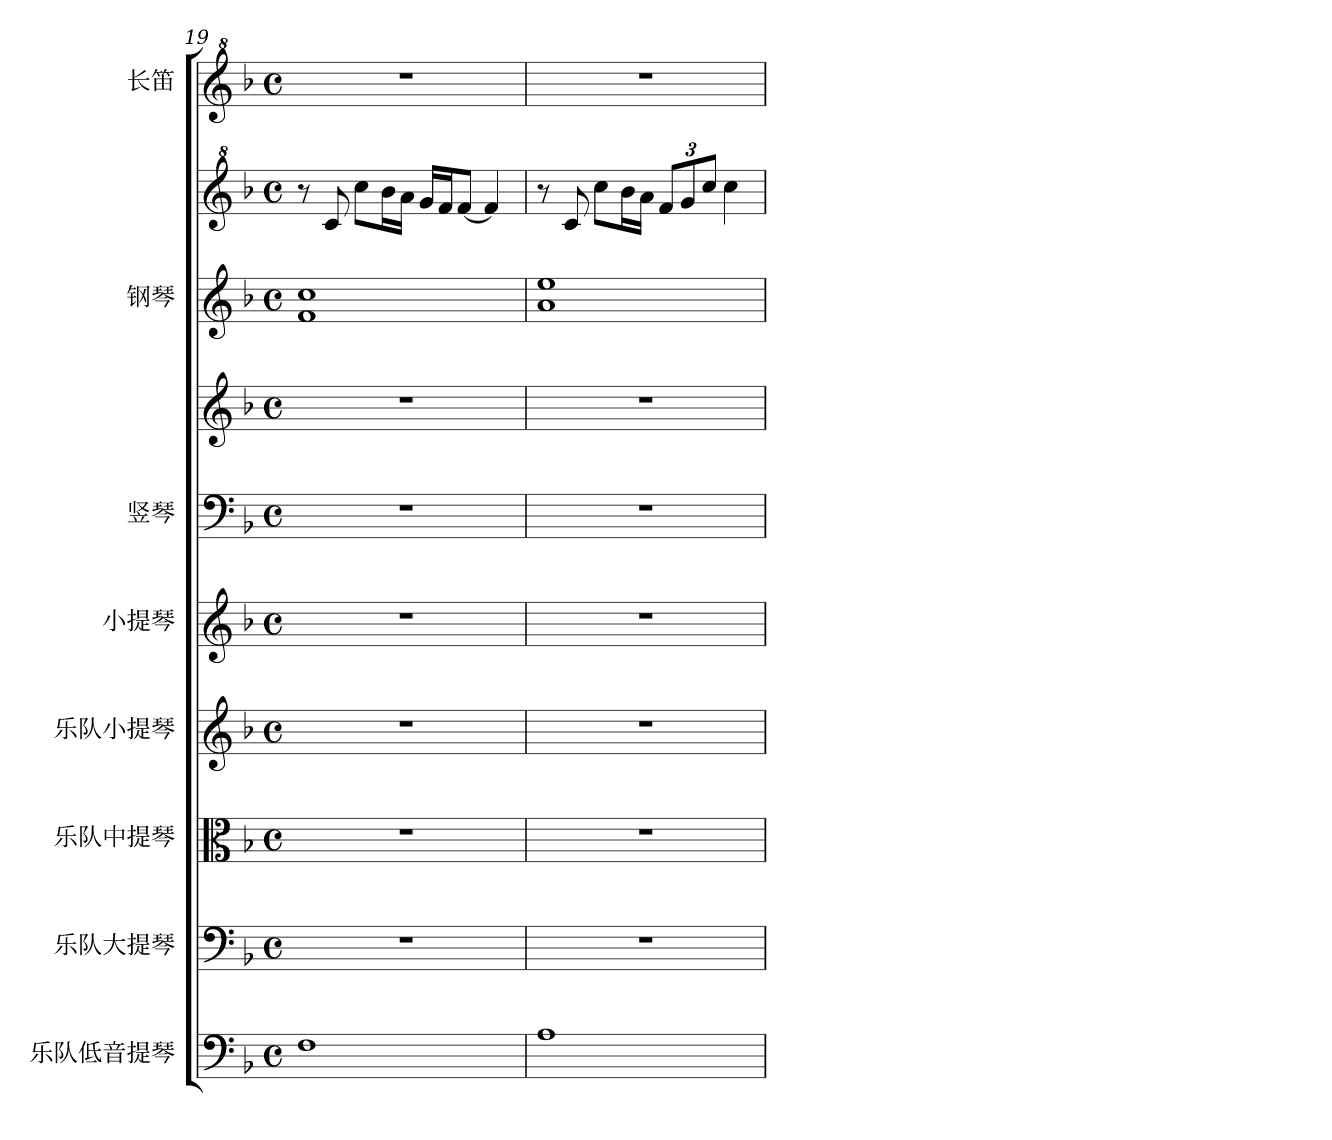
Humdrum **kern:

**kern	**kern	**kern	**kern	**kern	**kern	**kern	**kern	**kern	**kern
*part8	*part7	*part6	*part5	*part4	*part3	*part3	*part2	*part2	*part1
*staff10	*staff9	*staff8	*staff7	*staff6	*staff5	*staff4	*staff3	*staff2	*staff1
*I"乐队低音提琴	*I"乐队大提琴	*I"乐队中提琴	*I"乐队小提琴	*I"小提琴	*I"竖琴	*	*I"钢琴	*	*I"长笛
!!LO:PB:g=z
*clefF4	*clefF4	*clefC3	*clefG2	*clefG2	*clefF4	*clefG2	*clefG2	*clefG^2	*clefG^2
*ITrd7c12	*	*	*	*	*	*	*	*	*
*k[b-]	*k[b-]	*k[b-]	*k[b-]	*k[b-]	*k[b-]	*k[b-]	*k[b-]	*k[b-]	*k[b-]
*M4/4	*M4/4	*M4/4	*M4/4	*M4/4	*M4/4	*M4/4	*M4/4	*M4/4	*M4/4
*met(c)	*met(c)	*met(c)	*met(c)	*met(c)	*met(c)	*met(c)	*met(c)	*met(c)	*met(c)
=19	=19	=19	=19	=19	=19	=19	=19	=19	=19
1FF	1r	1r	1r	1r	1r	1r	1f 1cc	8r	1r
.	.	.	.	.	.	.	.	8cc/	.
.	.	.	.	.	.	.	.	8ccc\L	.
.	.	.	.	.	.	.	.	16bb-\L	.
.	.	.	.	.	.	.	.	16aa\JJ	.
.	.	.	.	.	.	.	.	16gg/LL	.
.	.	.	.	.	.	.	.	16ff/J	.
.	.	.	.	.	.	.	.	[8ff/J	.
.	.	.	.	.	.	.	.	4ff/]	.
=20	=20	=20	=20	=20	=20	=20	=20	=20	=20
1AA	1r	1r	1r	1r	1r	1r	1a 1ee	8r	1r
.	.	.	.	.	.	.	.	8cc/	.
.	.	.	.	.	.	.	.	8ccc\L	.
.	.	.	.	.	.	.	.	16bb-\L	.
.	.	.	.	.	.	.	.	16aa\JJ	.
*	*	*	*	*	*	*	*	*Xbrackettup	*
.	.	.	.	.	.	.	.	12ff/L	.
.	.	.	.	.	.	.	.	12gg/	.
.	.	.	.	.	.	.	.	12ccc/J	.
.	.	.	.	.	.	.	.	4ccc\	.
=	=	=	=	=	=	=	=	=	=
*-	*-	*-	*-	*-	*-	*-	*-	*-	*-
